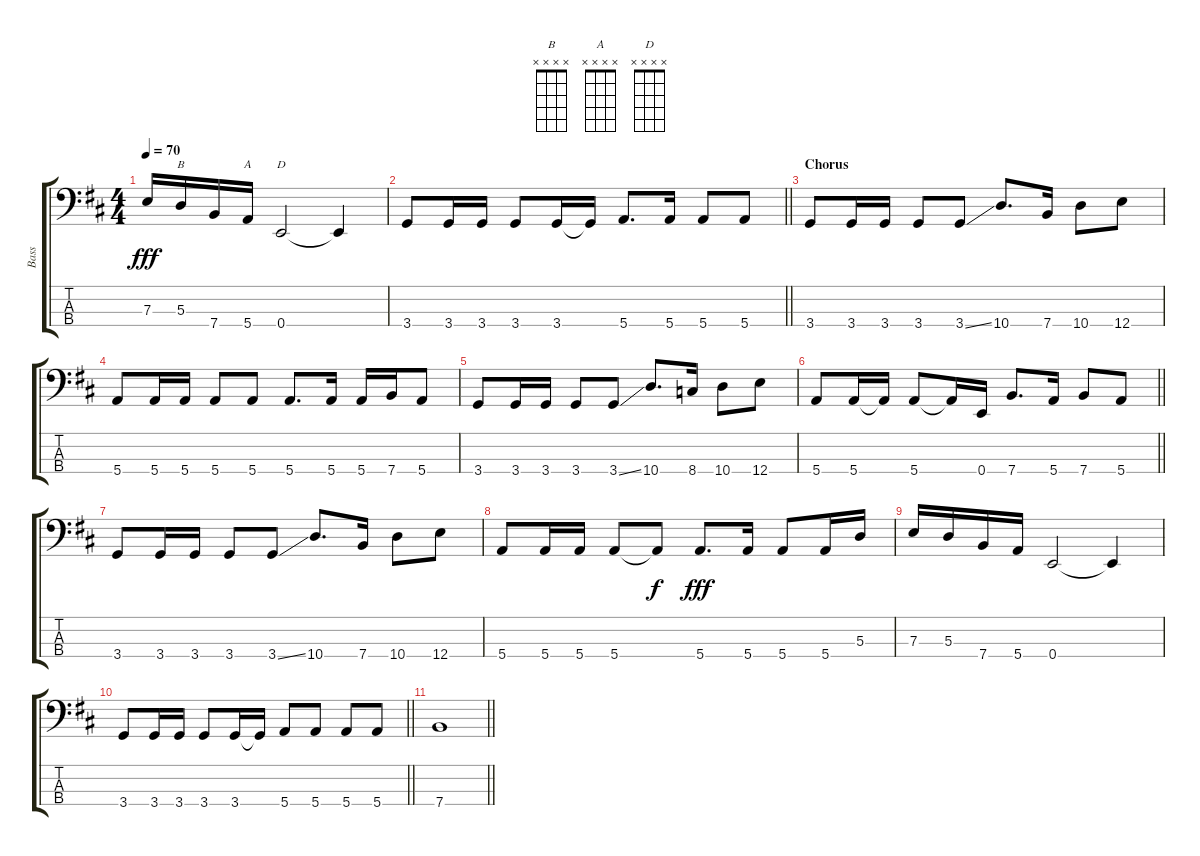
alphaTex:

\track ("Bass" "Bass") {instrument electricbassfinger}
\staff {score tabs}
\tuning (G2 D2 A1 E1) {hide}
\chord ("B" x x x x)
\chord ("A" x x x x)
\chord ("D" x x x x)
\ts (4 4)
\tempo 70
\clef f4
\ks d
7.3.16{dy fff} 5.3.16{ch "B"} 7.4.16 5.4.16{ch "A"} 0.4.2{ch "D"} 0.4{t}.4 |
\barLineRight lightlight
3.4.8 3.4.16 3.4.16 3.4.8 3.4.16 3.4{t}.16 5.4.8{d} 5.4.16 5.4.8 5.4.8 |
\section ("" "Chorus")
3.4.8 3.4.16 3.4.16 3.4.8 3.4{ss}.8 10.4.8{d} 7.4.16 10.4.8 12.4.8 |
5.4.8 5.4.16 5.4.16 5.4.8 5.4.8 5.4.8{d} 5.4.16 5.4.16 7.4.16 5.4.8 |
3.4.8 3.4.16 3.4.16 3.4.8 3.4{ss}.8 10.4.8{d} 8.4.16 10.4.8 12.4.8 |
\barLineRight lightlight
5.4.8 5.4.16 5.4{t}.16 5.4.8 5.4{t}.16 0.4.16 7.4.8{d} 5.4.16 7.4.8 5.4.8 |
3.4.8 3.4.16 3.4.16 3.4.8 3.4{ss}.8 10.4.8{d} 7.4.16 10.4.8 12.4.8 |
5.4.8 5.4.16 5.4.16 5.4.8 5.4{t}.8{dy f} 5.4.8{d dy fff} 5.4.16 5.4.8 5.4.16 5.3.16 |
7.3.16 5.3.16 7.4.16 5.4.16 0.4.2 0.4{t}.4 |
\barLineRight lightlight
3.4.8 3.4.16 3.4.16 3.4.8 3.4.16 3.4{t}.16 5.4.8 5.4.8 5.4.8 5.4.8 |
\barLineRight lightlight
7.4.1
